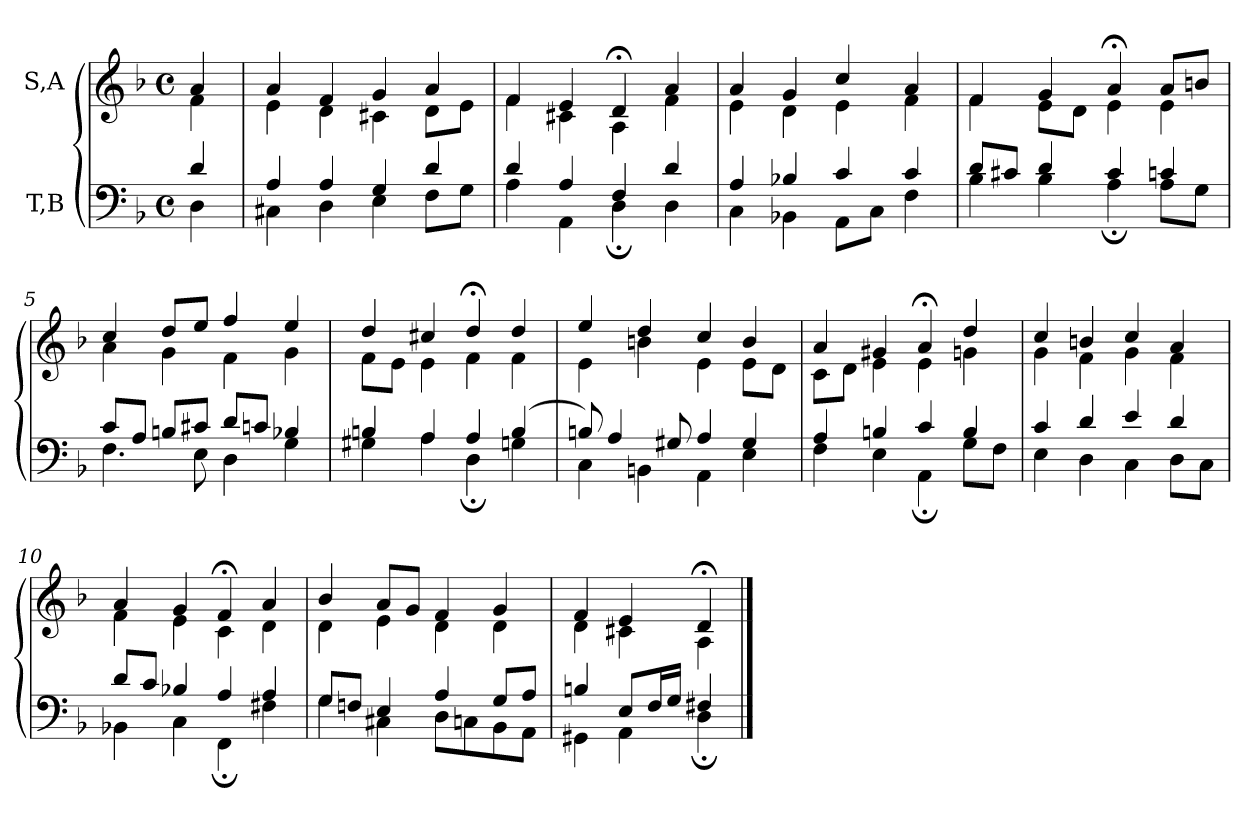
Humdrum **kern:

**kern	**kern
*part2	*part1
*staff2	*staff1
*I"T,B	*I"S,A
*clefF4	*clefG2
*k[b-]	*k[b-]
*M4/4	*M4/4
*met(c)	*met(c)
=	=
*^	*^
4d	4D	4a	4f
=1	=1	=1	=1
4A	4C#X	4a	4e
4A	4D	4f	4d
4G	4E	4g	4c#X
4d	8FL	4a	8dL
.	8GJ	.	8eJ
=2	=2	=2	=2
4d	4A	4f	4f
4A	4AA	4e	4c#X
4F	4D;	4d;<	4A
4d	4D	4a	4f
=3	=3	=3	=3
4A	4C	4a	4e
4B-X	4BB-X	4g	4d
4c	8AAL	4cc	4e
.	8CJ	.	.
4c	4F	4a	4f
=4	=4	=4	=4
8dL	4B-	4f	4f
8c#XJ	.	.	.
4d	4B-	4g	8eL
.	.	.	8dJ
4c#	4A;	4a;<	4e
4cn	8AL	8aL	4e
.	8GJ	8bnJ	.
=5	=5	=5	=5
8cL	4.F	4cc	4a
8AJ	.	.	.
8BnL	.	8ddL	4g
8c#XJ	8E	8eeJ	.
8dL	4D	4ff	4f
8cnJ	.	.	.
4B-X	4G	4ee	4g
=6	=6	=6	=6
4Bn	4G#X	4dd	8fL
.	.	.	8eJ
4A	4A	4cc#X	4e
4A	4D;	4dd;<	4f
(>4B	4Gn	4dd	4f
=7	=7	=7	=7
8Bn)	4C	4ee	4e
4A	.	.	.
.	4BBn	4dd	4bn
8G#X	.	.	.
4A	4AA	4cc	4e
4G#	4E	4b	8eL
.	.	.	8dJ
=8	=8	=8	=8
4A	4F	4a	8cL
.	.	.	8dJ
4Bn	4E	4g#X	4e
4c	4AA;	4a;<	4e
4B	8GL	4dd	4gn
.	8FJ	.	.
=9	=9	=9	=9
4c	4E	4cc	4g
4d	4D	4bn	4f
4e	4C	4cc	4g
4d	8DL	4a	4f
.	8CJ	.	.
=10	=10	=10	=10
8dL	4BB-X	4a	4f
8cJ	.	.	.
4B-X	4C	4g	4e
4A	4FF;	4f;<	4c
4A	4F#X	4a	4d
=11	=11	=11	=11
8GL	4G	4b-	4d
8FnJ	.	.	.
4E	4C#X	8aL	4e
.	.	8gJ	.
4A	8DL	4f	4d
.	8Cn	.	.
8GL	8BB-	4g	4d
8AJ	8AAJ	.	.
=683	=683	=683	=683
4Bn	4GG#X	4f	4d
8EL	4AA	4e	4c#X
16FL	.	.	.
16GJJ	.	.	.
4F#X	4D;	4d;<	4A
*v	*v	*	*
*	*v	*v
==	==
*-	*-
